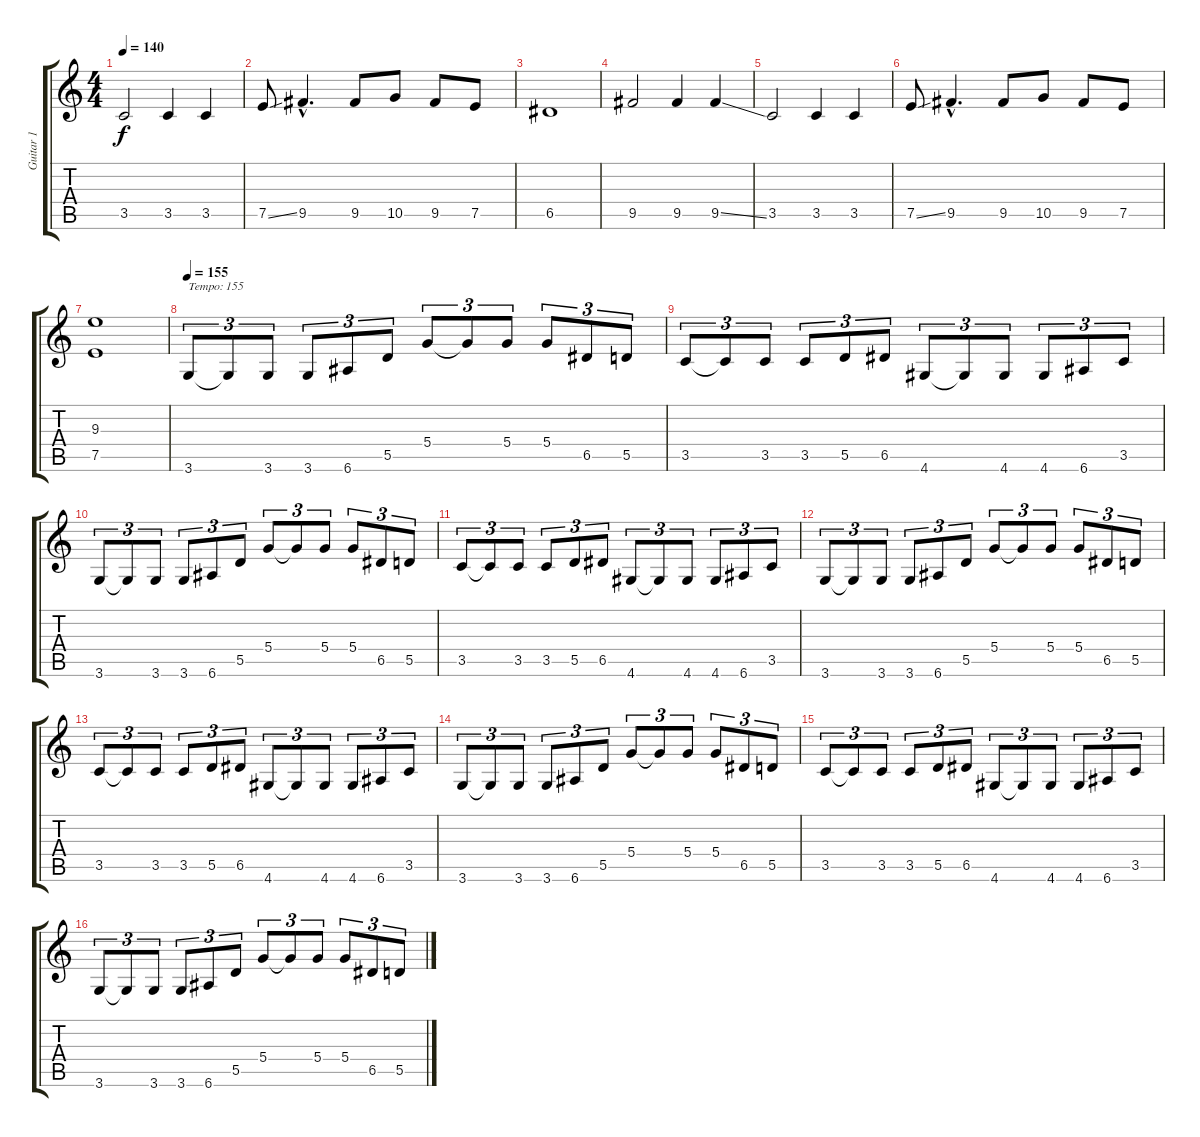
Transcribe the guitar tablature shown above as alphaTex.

\track ("Guitar 1" "Guitar 1") {instrument distortionguitar}
\staff {score tabs}
\tuning (E4 B3 G3 D3 A2 E2) {hide}
\ts (4 4)
\tempo 140
\clef g2
\ks c
3.5.2{dy f} 3.5.4 3.5.4 |
7.5{ss}.8 9.5{hac}.4{d} 9.5.8 10.5.8 9.5.8 7.5.8 |
6.5.1 |
9.5.2 9.5.4 9.5{ss}.4 |
3.5.2 3.5.4 3.5.4 |
7.5{ss}.8 9.5{hac}.4{d} 9.5.8 10.5.8 9.5.8 7.5.8 |
(9.3 7.5).1 |
\tempo 155
3.6.8{tu (3 2) txt "Tempo: 155"} 3.6{t}.8{tu (3 2)} 3.6.8{tu (3 2)} 3.6.8{tu (3 2)} 6.6.8{tu (3 2)} 5.5.8{tu (3 2)} 5.4.8{tu (3 2)} 5.4{t}.8{tu (3 2)} 5.4.8{tu (3 2)} 5.4.8{tu (3 2)} 6.5.8{tu (3 2)} 5.5.8{tu (3 2)} |
3.5.8{tu (3 2)} 3.5{t}.8{tu (3 2)} 3.5.8{tu (3 2)} 3.5.8{tu (3 2)} 5.5.8{tu (3 2)} 6.5.8{tu (3 2)} 4.6.8{tu (3 2)} 4.6{t}.8{tu (3 2)} 4.6.8{tu (3 2)} 4.6.8{tu (3 2)} 6.6.8{tu (3 2)} 3.5.8{tu (3 2)} |
3.6.8{tu (3 2)} 3.6{t}.8{tu (3 2)} 3.6.8{tu (3 2)} 3.6.8{tu (3 2)} 6.6.8{tu (3 2)} 5.5.8{tu (3 2)} 5.4.8{tu (3 2)} 5.4{t}.8{tu (3 2)} 5.4.8{tu (3 2)} 5.4.8{tu (3 2)} 6.5.8{tu (3 2)} 5.5.8{tu (3 2)} |
3.5.8{tu (3 2)} 3.5{t}.8{tu (3 2)} 3.5.8{tu (3 2)} 3.5.8{tu (3 2)} 5.5.8{tu (3 2)} 6.5.8{tu (3 2)} 4.6.8{tu (3 2)} 4.6{t}.8{tu (3 2)} 4.6.8{tu (3 2)} 4.6.8{tu (3 2)} 6.6.8{tu (3 2)} 3.5.8{tu (3 2)} |
3.6.8{tu (3 2)} 3.6{t}.8{tu (3 2)} 3.6.8{tu (3 2)} 3.6.8{tu (3 2)} 6.6.8{tu (3 2)} 5.5.8{tu (3 2)} 5.4.8{tu (3 2)} 5.4{t}.8{tu (3 2)} 5.4.8{tu (3 2)} 5.4.8{tu (3 2)} 6.5.8{tu (3 2)} 5.5.8{tu (3 2)} |
3.5.8{tu (3 2)} 3.5{t}.8{tu (3 2)} 3.5.8{tu (3 2)} 3.5.8{tu (3 2)} 5.5.8{tu (3 2)} 6.5.8{tu (3 2)} 4.6.8{tu (3 2)} 4.6{t}.8{tu (3 2)} 4.6.8{tu (3 2)} 4.6.8{tu (3 2)} 6.6.8{tu (3 2)} 3.5.8{tu (3 2)} |
3.6.8{tu (3 2)} 3.6{t}.8{tu (3 2)} 3.6.8{tu (3 2)} 3.6.8{tu (3 2)} 6.6.8{tu (3 2)} 5.5.8{tu (3 2)} 5.4.8{tu (3 2)} 5.4{t}.8{tu (3 2)} 5.4.8{tu (3 2)} 5.4.8{tu (3 2)} 6.5.8{tu (3 2)} 5.5.8{tu (3 2)} |
3.5.8{tu (3 2)} 3.5{t}.8{tu (3 2)} 3.5.8{tu (3 2)} 3.5.8{tu (3 2)} 5.5.8{tu (3 2)} 6.5.8{tu (3 2)} 4.6.8{tu (3 2)} 4.6{t}.8{tu (3 2)} 4.6.8{tu (3 2)} 4.6.8{tu (3 2)} 6.6.8{tu (3 2)} 3.5.8{tu (3 2)} |
3.6.8{tu (3 2)} 3.6{t}.8{tu (3 2)} 3.6.8{tu (3 2)} 3.6.8{tu (3 2)} 6.6.8{tu (3 2)} 5.5.8{tu (3 2)} 5.4.8{tu (3 2)} 5.4{t}.8{tu (3 2)} 5.4.8{tu (3 2)} 5.4.8{tu (3 2)} 6.5.8{tu (3 2)} 5.5.8{tu (3 2)}
